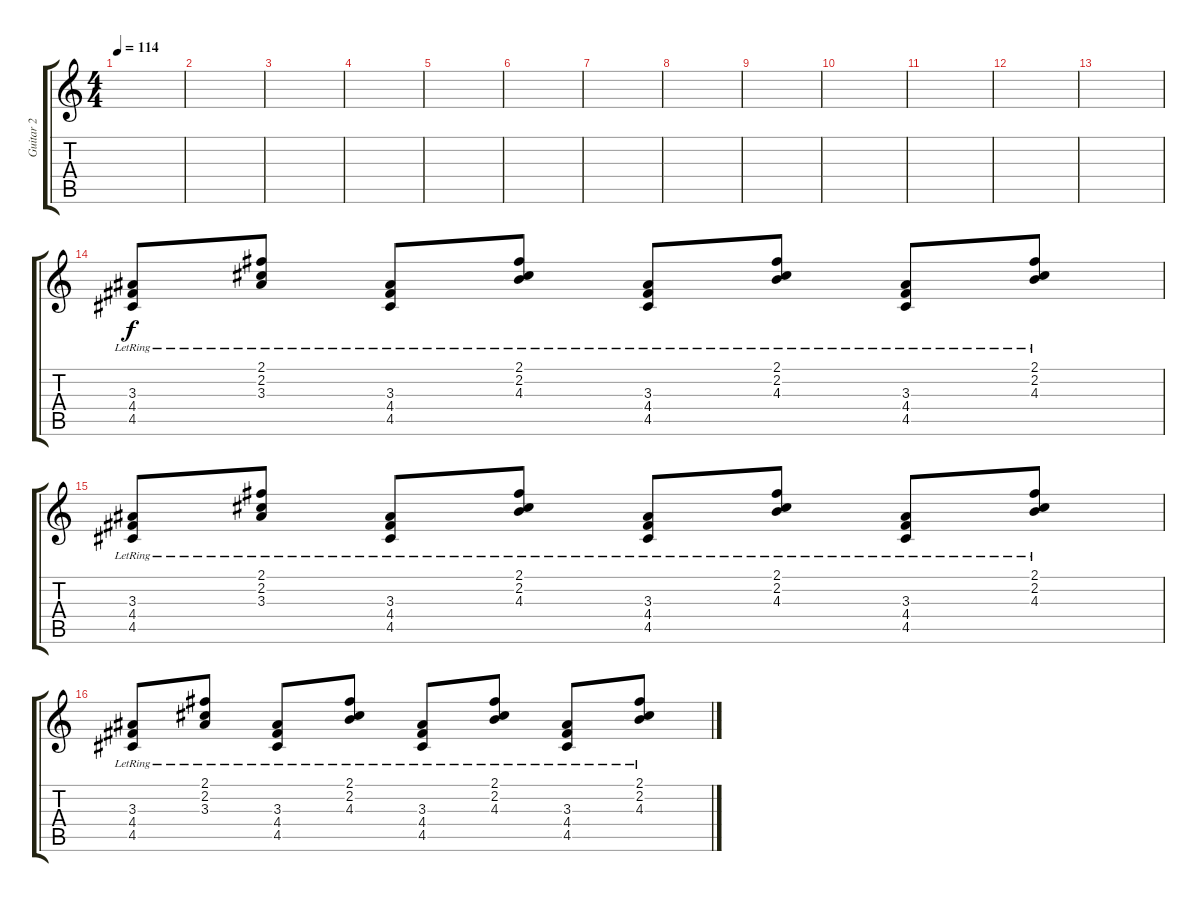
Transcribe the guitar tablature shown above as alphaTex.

\track ("Guitar 2" "Guitar 2") {instrument electricguitarjazz}
\staff {score tabs}
\tuning (E4 B3 G3 D3 A2 E2) {hide}
\ts (4 4)
\tempo 114
\clef g2
\ks c
|
|
|
|
|
|
|
|
|
|
|
|
|
(3.3{lr} 4.4{lr} 4.5{lr}).8{dy f volume 8} (2.1{lr} 2.2{lr} 3.3{lr}).8 (3.3{lr} 4.4{lr} 4.5{lr}).8 (2.1{lr} 2.2{lr} 4.3{lr}).8 (3.3{lr} 4.4{lr} 4.5{lr}).8 (2.1{lr} 2.2{lr} 4.3{lr}).8 (3.3{lr} 4.4{lr} 4.5{lr}).8 (2.1{lr} 2.2{lr} 4.3{lr}).8 |
(3.3{lr} 4.4{lr} 4.5{lr}).8 (2.1{lr} 2.2{lr} 3.3{lr}).8 (3.3{lr} 4.4{lr} 4.5{lr}).8 (2.1{lr} 2.2{lr} 4.3{lr}).8 (3.3{lr} 4.4{lr} 4.5{lr}).8 (2.1{lr} 2.2{lr} 4.3{lr}).8 (3.3{lr} 4.4{lr} 4.5{lr}).8 (2.1{lr} 2.2{lr} 4.3{lr}).8 |
(3.3{lr} 4.4{lr} 4.5{lr}).8 (2.1{lr} 2.2{lr} 3.3{lr}).8 (3.3{lr} 4.4{lr} 4.5{lr}).8 (2.1{lr} 2.2{lr} 4.3{lr}).8 (3.3{lr} 4.4{lr} 4.5{lr}).8 (2.1{lr} 2.2{lr} 4.3{lr}).8 (3.3{lr} 4.4{lr} 4.5{lr}).8 (2.1{lr} 2.2{lr} 4.3{lr}).8
